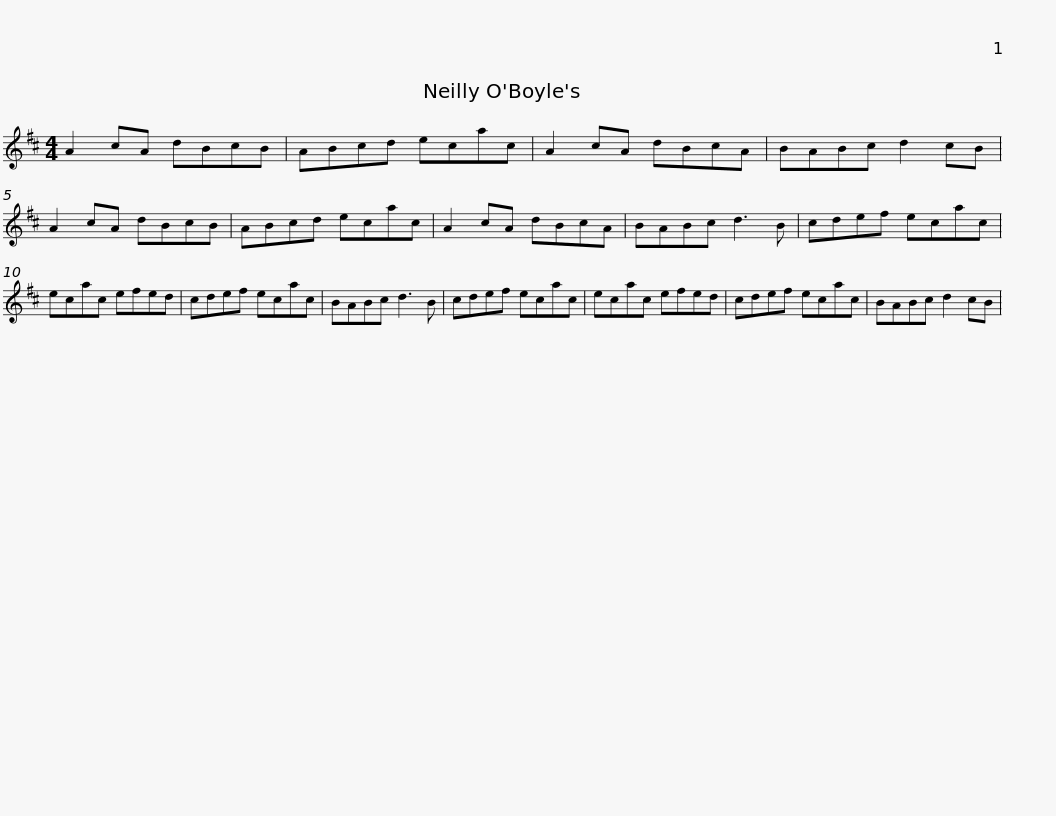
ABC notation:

X:1
L:1/8
M:4/4
I:linebreak $
K:D
V:1 treble
V:1
 A2 cA dBcB | ABcd ecac | A2 cA dBcA | BABc d2 cB | A2 cA dBcB | %5
 ABcd ecac |$ A2 cA dBcA | BABc d3 B | cdef ecac | ecac efed | %10
 cdef ecac | BABc d3 B |$ cdef ecac | ecac efed | cdef ecac | %15
 BABc d2 cB | %16
